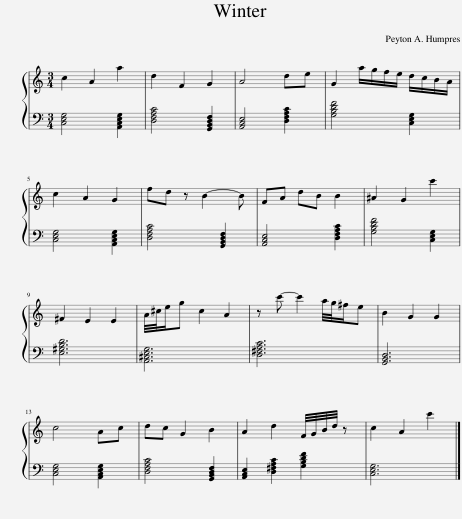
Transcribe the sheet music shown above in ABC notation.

X:1
%%score { 1 | 2 }
L:1/8
M:3/4
I:linebreak $
K:C
V:1 treble
V:2 bass
V:1
 c2 A2 a2 | d2 F2 G2 | A4 de | G2 a/g/f/e/ d/c/B/A/ |$ c2 A2 G2 | %5
 fd z B2- B | FA dB B2 | ^A2 G2 c'2 |$ ^F2 E2 E2 | A/4^c/4e/g c2 A2 | %10
 z c'- c'2 a/4g/4^f/e | B2 G2 G2 |$ c4 Ac | dc G2 B2 | A2 d2 F/4G/4B/4d/4 z | %15
 c2 A2 c'2 |] %16
V:2
 [C,E,G,]4 [A,,C,E,G,]2 | [D,F,A,C]4 [G,,B,,D,F,]2 | [A,,C,E,]4 [D,F,A,C]2 | [G,B,DF]4 [C,E,G,]2 |$ [C,E,G,]4 [A,,C,E,G,]2 | %5
 [D,F,A,C]4 [G,,B,,D,F,]2 | [A,,C,E,]4 [D,F,A,C]2 | [G,B,DF]4 [C,E,G,]2 |$ [E,^G,B,D]6 | [A,,^C,E,G,]6 | %10
 [D,^F,A,C]6 | [G,,B,,D,]6 |$ [C,E,G,]4 [A,,C,E,G,]2 | [D,F,A,C]4 [G,,B,,D,F,]2 | [A,,C,E,]2 [D,^F,A,C]2 [G,B,DF]2 | %15
 [C,E,G,]6 |] %16
